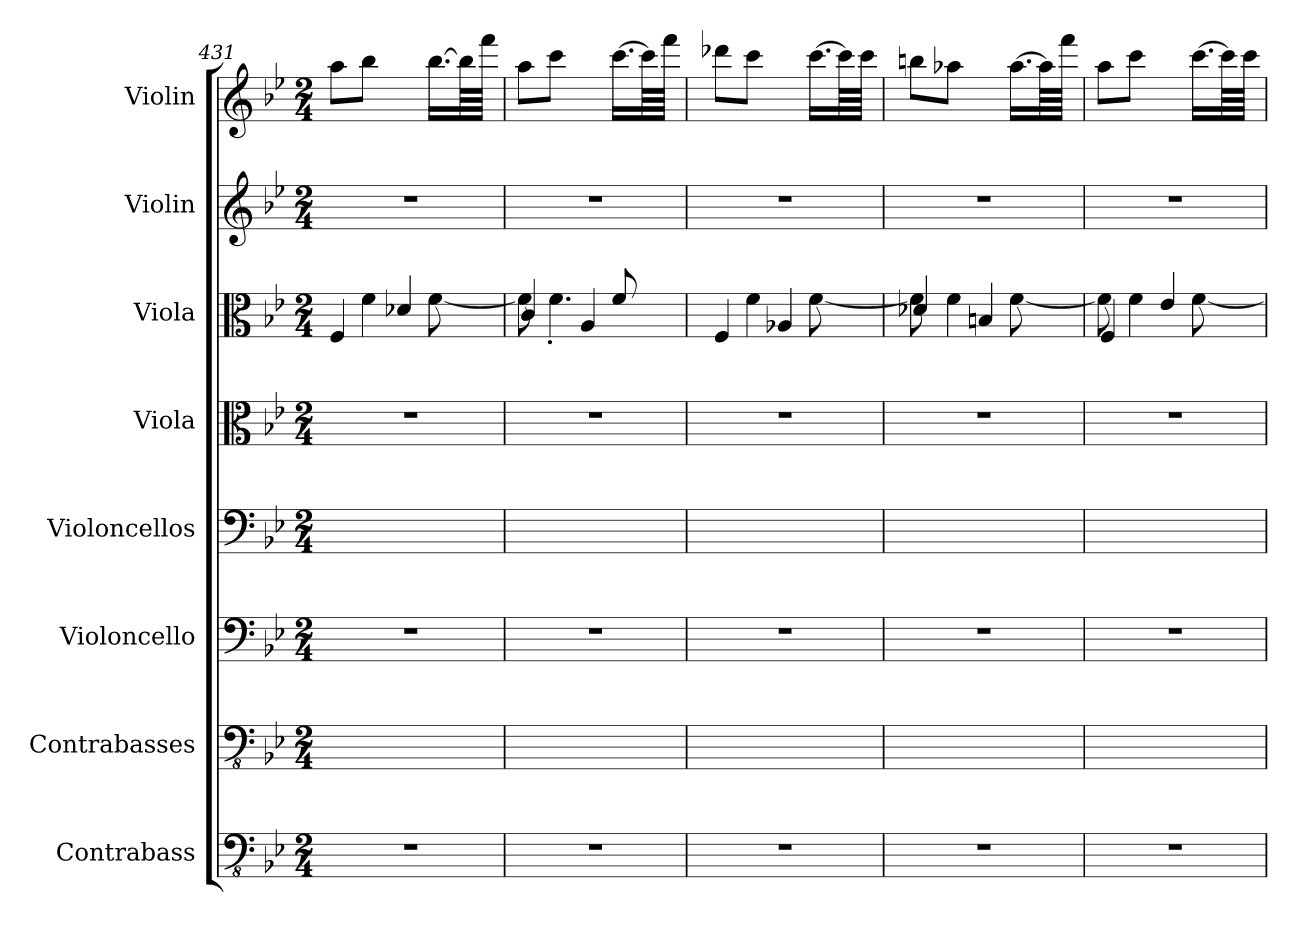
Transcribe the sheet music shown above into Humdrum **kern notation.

**kern	**kern	**kern	**kern	**kern	**kern	**kern	**kern
*part8	*part7	*part6	*part5	*part4	*part3	*part2	*part1
*staff8	*staff7	*staff6	*staff5	*staff4	*staff3	*staff2	*staff1
*I"Contrabass	*I"Contrabasses	*I"Violoncello	*I"Violoncellos	*I"Viola	*I"Viola	*I"Violin	*I"Violin
*I'Cb.	*I'Cbs.	*I'Vc.	*I'Vcs.	*I'Vla.	*I'Vla.	*I'Vln.	*I'Vln.
!!LO:PB:g=z
*clefFv4	*clefFv4	*clefF4	*clefF4	*clefC3	*clefC3	*clefG2	*clefG2
*ITrd7c12	*	*	*	*	*	*	*
*k[b-e-]	*k[b-e-]	*k[b-e-]	*k[b-e-]	*k[b-e-]	*k[b-e-]	*k[b-e-]	*k[b-e-]
*M2/4	*M2/4	*M2/4	*M2/4	*M2/4	*M2/4	*M2/4	*M2/4
=431	=431	=431	=431	=431	=431	=431	=431
*	*	*	*	*	*^	*	*
*	*	*	*	*	*	*^	*	*
2r	2ryy	2r	2ryy	2r	2ryy	8ryy	4F/	2r	8aa\L
.	.	.	.	.	.	4f\	.	.	8bb-\J
.	.	.	.	.	.	.	4d-X/	.	8ryy
.	.	.	.	.	.	[8f\	.	.	[16.bb-\LL
.	.	.	.	.	.	.	.	.	64bb-\LL]
.	.	.	.	.	.	.	.	.	64fff\JJJJ
=432	=432	=432	=432	=432	=432	=432	=432	=432	=432
2r	2ryy	2r	2ryy	2r	4ryy	8f\]	4c/	2r	8aa\L
.	.	.	.	.	.	4.f'\	.	.	8ccc\J
.	.	.	.	.	8ryy	.	4A/	.	8ryy
.	.	.	.	.	8f/	.	.	.	[16.ccc\LL
.	.	.	.	.	.	.	.	.	64ccc\LL]
.	.	.	.	.	.	.	.	.	64fff\JJJJ
=433	=433	=433	=433	=433	=433	=433	=433	=433	=433
2r	2ryy	2r	2ryy	2r	2ryy	8ryy	4F/	2r	8ddd-X\L
.	.	.	.	.	.	4f\	.	.	8ccc\J
.	.	.	.	.	.	.	4A-X/	.	8ryy
.	.	.	.	.	.	[8f\	.	.	[16.ccc\LL
.	.	.	.	.	.	.	.	.	64ccc\LL]
.	.	.	.	.	.	.	.	.	64ccc\JJJJ
=434	=434	=434	=434	=434	=434	=434	=434	=434	=434
2r	2ryy	2r	2ryy	2r	2ryy	8f\]	4d-X/	2r	8bbn\L
.	.	.	.	.	.	4f\	.	.	8aa-X\J
.	.	.	.	.	.	.	4Bn/	.	8ryy
.	.	.	.	.	.	[8f\	.	.	[16.aa-\LL
.	.	.	.	.	.	.	.	.	64aa-\LL]
.	.	.	.	.	.	.	.	.	64fff\JJJJ
=435	=435	=435	=435	=435	=435	=435	=435	=435	=435
2r	2ryy	2r	2ryy	2r	2ryy	8f\]	4F/	2r	8aa\L
.	.	.	.	.	.	4f\	.	.	8ccc\J
.	.	.	.	.	.	.	4e-/	.	8ryy
.	.	.	.	.	.	[8f\	.	.	[16.ccc\LL
.	.	.	.	.	.	.	.	.	64ccc\LL]
.	.	.	.	.	.	.	.	.	64ccc\JJJJ
*	*	*	*	*	*v	*v	*v	*	*
=	=	=	=	=	=	=	=
*-	*-	*-	*-	*-	*-	*-	*-
